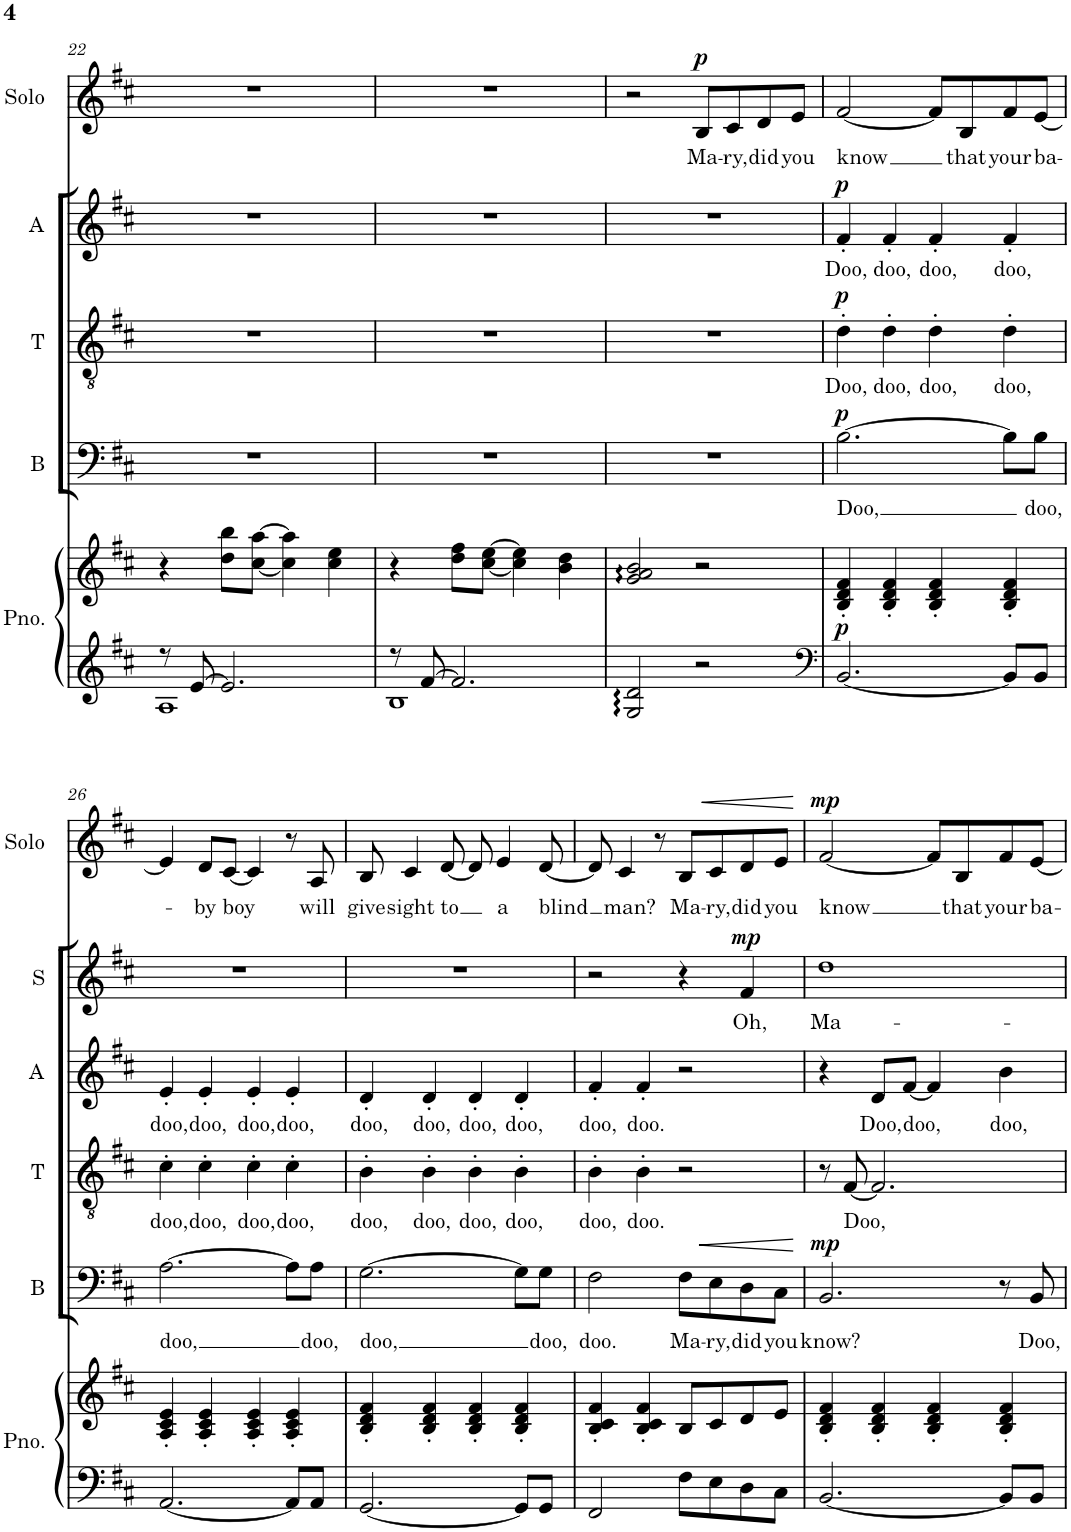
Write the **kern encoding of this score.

**kern	**kern	**dynam	**kern	**text	**dynam	**kern	**text	**dynam	**kern	**text	**dynam	**kern	**text	**dynam	**kern	**text	**dynam
*part6	*part6	*part6	*part5	*part5	*part5	*part4	*part4	*part4	*part3	*part3	*part3	*part2	*part2	*part2	*part1	*part1	*part1
*staff7	*staff6	*staff6/7	*staff5	*staff5	*staff5	*staff4	*staff4	*staff4	*staff3	*staff3	*staff3	*staff2	*staff2	*staff2	*staff1	*staff1	*staff1
*I"Piano	*	*	*I"Bas	*	*	*I"Tenor	*	*	*I"Alt	*	*	*I"Sopraan	*	*	*I"Solo	*	*
*I'Pno.	*	*	*I'B	*	*	*I'T	*	*	*I'A	*	*	*I'S	*	*	*I'Solo	*	*
!!LO:PB:g=z
*clefG2	*clefG2	*	*clefF4	*	*	*clefGv2	*	*	*clefG2	*	*	*clefG2	*	*	*clefG2	*	*
*k[f#c#]	*k[f#c#]	*	*k[f#c#]	*	*	*k[f#c#]	*	*	*k[f#c#]	*	*	*k[f#c#]	*	*	*k[f#c#]	*	*
*M4/4	*M4/4	*	*M4/4	*	*	*M4/4	*	*	*M4/4	*	*	*M4/4	*	*	*M4/4	*	*
=22	=22	=22	=22	=22	=22	=22	=22	=22	=22	=22	=22	=22	=22	=22	=22	=22	=22
*^	*	*	*	*	*	*	*	*	*	*	*	*	*	*	*	*	*
8r	1A	4r	.	1r	.	.	1r	.	.	1r	.	.	1r	.	.	1r	.	.
[8e/	.	.	.	.	.	.	.	.	.	.	.	.	.	.	.	.	.	.
2.e/]	.	8dd\ 8bb\L	.	.	.	.	.	.	.	.	.	.	.	.	.	.	.	.
.	.	[8cc#\ [8aa\J	.	.	.	.	.	.	.	.	.	.	.	.	.	.	.	.
.	.	4cc#\] 4aa\]	.	.	.	.	.	.	.	.	.	.	.	.	.	.	.	.
.	.	4cc#\ 4ee\	.	.	.	.	.	.	.	.	.	.	.	.	.	.	.	.
=23	=23	=23	=23	=23	=23	=23	=23	=23	=23	=23	=23	=23	=23	=23	=23	=23	=23	=23
8r	1B	4r	.	1r	.	.	1r	.	.	1r	.	.	1r	.	.	1r	.	.
[8f#/	.	.	.	.	.	.	.	.	.	.	.	.	.	.	.	.	.	.
2.f#/]	.	8dd\ 8ff#\L	.	.	.	.	.	.	.	.	.	.	.	.	.	.	.	.
.	.	[8cc#\ [8ee\J	.	.	.	.	.	.	.	.	.	.	.	.	.	.	.	.
.	.	4cc#\] 4ee\]	.	.	.	.	.	.	.	.	.	.	.	.	.	.	.	.
.	.	4b\ 4dd\	.	.	.	.	.	.	.	.	.	.	.	.	.	.	.	.
*v	*v	*	*	*	*	*	*	*	*	*	*	*	*	*	*	*	*	*
=24	=24	=24	=24	=24	=24	=24	=24	=24	=24	=24	=24	=24	=24	=24	=24	=24	=24
2G/ 2d/	2g/ 2a/ 2b/	.	1r	.	.	1r	.	.	1r	.	.	1r	.	.	2r	.	.
!	!	!	!	!	!	!	!	!	!	!	!	!	!	!	!	!LO:LY:b	!LO:DY:a
2r	2r	.	.	.	.	.	.	.	.	.	.	.	.	.	8B/L	Ma-	p
!	!	!	!	!	!	!	!	!	!	!	!	!	!	!	!	!LO:LY:b	!
.	.	.	.	.	.	.	.	.	.	.	.	.	.	.	8c#/	-ry,	.
!	!	!	!	!	!	!	!	!	!	!	!	!	!	!	!	!LO:LY:b	!
.	.	.	.	.	.	.	.	.	.	.	.	.	.	.	8d/	did	.
!	!	!	!	!	!	!	!	!	!	!	!	!	!	!	!	!LO:LY:b	!
.	.	.	.	.	.	.	.	.	.	.	.	.	.	.	8e/J	you	.
=25	=25	=25	=25	=25	=25	=25	=25	=25	=25	=25	=25	=25	=25	=25	=25	=25	=25
*clefF4	*	*	*	*	*	*	*	*	*	*	*	*	*	*	*	*	*
!	!	!LO:DY:b	!	!LO:LY:b	!LO:DY:a	!	!LO:LY:b	!LO:DY:a	!	!LO:LY:b	!LO:DY:a	!	!	!	!	!LO:LY:b	!
[2.BB/	4B/' 4d/' 4f#/'	p	[2.B\	Doo,	p	4d'\	Doo,	p	4f#'/	Doo,	p	1r	.	.	[2f#/	know	.
!	!	!	!	!	!	!	!LO:LY:b	!	!	!LO:LY:b	!	!	!	!	!	!	!
.	4B/' 4d/' 4f#/'	.	.	.	.	4d'\	doo,	.	4f#'/	doo,	.	.	.	.	.	.	.
!	!	!	!	!	!	!	!LO:LY:b	!	!	!LO:LY:b	!	!	!	!	!	!	!
.	4B/' 4d/' 4f#/'	.	.	.	.	4d'\	doo,	.	4f#'/	doo,	.	.	.	.	8f#/L]	.	.
!	!	!	!	!	!	!	!	!	!	!	!	!	!	!	!	!LO:LY:b	!
.	.	.	.	.	.	.	.	.	.	.	.	.	.	.	8B/	that	.
!	!	!	!	!	!	!	!LO:LY:b	!	!	!LO:LY:b	!	!	!	!	!	!LO:LY:b	!
8BB/L]	4B/' 4d/' 4f#/'	.	8B\L]	.	.	4d'\	doo,	.	4f#'/	doo,	.	.	.	.	8f#/	your	.
!	!	!	!	!LO:LY:b	!	!	!	!	!	!	!	!	!	!	!	!LO:LY:b	!
8BB/J	.	.	8B\J	doo,	.	.	.	.	.	.	.	.	.	.	[8e/J	ba-	.
!!LO:LB:g=z
=26	=26	=26	=26	=26	=26	=26	=26	=26	=26	=26	=26	=26	=26	=26	=26	=26	=26
!	!	!	!	!LO:LY:b	!	!	!LO:LY:b	!	!	!LO:LY:b	!	!	!	!	!	!	!
[2.AA/	4A/' 4c#/' 4e/'	.	[2.A\	doo,	.	4c#'\	doo,	.	4e'/	doo,	.	1r	.	.	4e/]	.	.
!	!	!	!	!	!	!	!LO:LY:b	!	!	!LO:LY:b	!	!	!	!	!	!LO:LY:b	!
.	4A/' 4c#/' 4e/'	.	.	.	.	4c#'\	doo,	.	4e'/	doo,	.	.	.	.	8d/L	-by	.
!	!	!	!	!	!	!	!	!	!	!	!	!	!	!	!	!LO:LY:b	!
.	.	.	.	.	.	.	.	.	.	.	.	.	.	.	[8c#/J	boy	.
!	!	!	!	!	!	!	!LO:LY:b	!	!	!LO:LY:b	!	!	!	!	!	!	!
.	4A/' 4c#/' 4e/'	.	.	.	.	4c#'\	doo,	.	4e'/	doo,	.	.	.	.	4c#/]	.	.
!	!	!	!	!	!	!	!LO:LY:b	!	!	!LO:LY:b	!	!	!	!	!	!	!
8AA/L]	4A/' 4c#/' 4e/'	.	8A\L]	.	.	4c#'\	doo,	.	4e'/	doo,	.	.	.	.	8r	.	.
!	!	!	!	!LO:LY:b	!	!	!	!	!	!	!	!	!	!	!	!LO:LY:b	!
8AA/J	.	.	8A\J	doo,	.	.	.	.	.	.	.	.	.	.	8A/	will	.
=27	=27	=27	=27	=27	=27	=27	=27	=27	=27	=27	=27	=27	=27	=27	=27	=27	=27
!	!	!	!	!LO:LY:b	!	!	!LO:LY:b	!	!	!LO:LY:b	!	!	!	!	!	!LO:LY:b	!
[2.GG/	4B/' 4d/' 4f#/'	.	[2.G\	doo,	.	4B'\	doo,	.	4d'/	doo,	.	1r	.	.	8B/	give	.
!	!	!	!	!	!	!	!	!	!	!	!	!	!	!	!	!LO:LY:b	!
.	.	.	.	.	.	.	.	.	.	.	.	.	.	.	4c#/	sight	.
!	!	!	!	!	!	!	!LO:LY:b	!	!	!LO:LY:b	!	!	!	!	!	!	!
.	4B/' 4d/' 4f#/'	.	.	.	.	4B'\	doo,	.	4d'/	doo,	.	.	.	.	.	.	.
!	!	!	!	!	!	!	!	!	!	!	!	!	!	!	!	!LO:LY:b	!
.	.	.	.	.	.	.	.	.	.	.	.	.	.	.	[8d/	to	.
!	!	!	!	!	!	!	!LO:LY:b	!	!	!LO:LY:b	!	!	!	!	!	!	!
.	4B/' 4d/' 4f#/'	.	.	.	.	4B'\	doo,	.	4d'/	doo,	.	.	.	.	8d/]	.	.
!	!	!	!	!	!	!	!	!	!	!	!	!	!	!	!	!LO:LY:b	!
.	.	.	.	.	.	.	.	.	.	.	.	.	.	.	4e/	a	.
!	!	!	!	!	!	!	!LO:LY:b	!	!	!LO:LY:b	!	!	!	!	!	!	!
8GG/L]	4B/' 4d/' 4f#/'	.	8G\L]	.	.	4B'\	doo,	.	4d'/	doo,	.	.	.	.	.	.	.
!	!	!	!	!LO:LY:b	!	!	!	!	!	!	!	!	!	!	!	!LO:LY:b	!
8GG/J	.	.	8G\J	doo,	.	.	.	.	.	.	.	.	.	.	[8d/	blind	.
=28	=28	=28	=28	=28	=28	=28	=28	=28	=28	=28	=28	=28	=28	=28	=28	=28	=28
!	!	!	!	!LO:LY:b	!	!	!LO:LY:b	!	!	!LO:LY:b	!	!	!	!	!	!	!
2FF#/	4B/' 4c#/' 4f#/'	.	2F#\	doo.	.	4B'\	doo,	.	4f#'/	doo,	.	2r	.	.	8d/]	.	.
!	!	!	!	!	!	!	!	!	!	!	!	!	!	!	!	!LO:LY:b	!
.	.	.	.	.	.	.	.	.	.	.	.	.	.	.	4c#/	man?	.
!	!	!	!	!	!	!	!LO:LY:b	!	!	!LO:LY:b	!	!	!	!	!	!	!
.	4B/' 4c#/' 4f#/'	.	.	.	.	4B'\	doo.	.	4f#'/	doo.	.	.	.	.	.	.	.
.	.	.	.	.	.	.	.	.	.	.	.	.	.	.	8r	.	.
!	!	!	!	!LO:LY:b	!	!	!	!	!	!	!	!	!	!	!	!LO:LY:b	!
8F#\L	8B/L	.	8F#\L	Ma-	.	2r	.	.	2r	.	.	4r	.	.	8B/L	Ma-	.
!	!	!	!	!LO:LY:b	!	!	!	!	!	!	!	!	!	!	!	!LO:LY:b	!LO:HP:b
8E\	8c#/	.	8E\	-ry,	.	.	.	.	.	.	.	.	.	.	8c#/	-ry,	<
!	!	!	!	!LO:LY:b	!	!	!	!	!	!	!	!	!LO:LY:b	!LO:DY:a	!	!LO:LY:b	!
8D\	8d/	.	8D\	did	.	.	.	.	.	.	.	4f#/	Oh,	mp	8d/	did	.
!	!	!	!	!LO:LY:b	!	!	!	!	!	!	!	!	!	!	!	!LO:LY:b	!
8C#\J	8e/J	.	8C#\J	you	.	.	.	.	.	.	.	.	.	.	8e/J	you	.
.	.	.	.	.	.	.	.	.	.	.	.	.	.	.	.	.	[
=29	=29	=29	=29	=29	=29	=29	=29	=29	=29	=29	=29	=29	=29	=29	=29	=29	=29
!	!	!	!	!LO:LY:b	!LO:DY:a	!	!	!	!	!	!	!	!LO:LY:b	!	!	!LO:LY:b	!LO:DY:a
[2.BB/	4B/' 4d/' 4f#/'	.	2.BB/	know?	mp	8r	.	.	4r	.	.	1dd	Ma-	.	[2f#/	know	mp
!	!	!	!	!	!	!	!LO:LY:b	!	!	!	!	!	!	!	!	!	!
.	.	.	.	.	.	[8F#/	Doo,	.	.	.	.	.	.	.	.	.	.
!	!	!	!	!	!	!	!	!	!	!LO:LY:b	!	!	!	!	!	!	!
.	4B/' 4d/' 4f#/'	.	.	.	.	2.F#/]	.	.	8d/L	Doo,	.	.	.	.	.	.	.
!	!	!	!	!	!	!	!	!	!	!LO:LY:b	!	!	!	!	!	!	!
.	.	.	.	.	.	.	.	.	[8f#/J	doo,	.	.	.	.	.	.	.
.	4B/' 4d/' 4f#/'	.	.	.	.	.	.	.	4f#/]	.	.	.	.	.	8f#/L]	.	.
!	!	!	!	!	!	!	!	!	!	!	!	!	!	!	!	!LO:LY:b	!
.	.	.	.	.	.	.	.	.	.	.	.	.	.	.	8B/	that	.
!	!	!	!	!	!	!	!	!	!	!LO:LY:b	!	!	!	!	!	!LO:LY:b	!
8BB/L]	4B/' 4d/' 4f#/'	.	8r	.	.	.	.	.	4b\	doo,	.	.	.	.	8f#/	your	.
!	!	!	!	!LO:LY:b	!	!	!	!	!	!	!	!	!	!	!	!LO:LY:b	!
8BB/J	.	.	8BB/	Doo,	.	.	.	.	.	.	.	.	.	.	[8e/J	ba-	.
=	=	=	=	=	=	=	=	=	=	=	=	=	=	=	=	=	=
*-	*-	*-	*-	*-	*-	*-	*-	*-	*-	*-	*-	*-	*-	*-	*-	*-	*-
